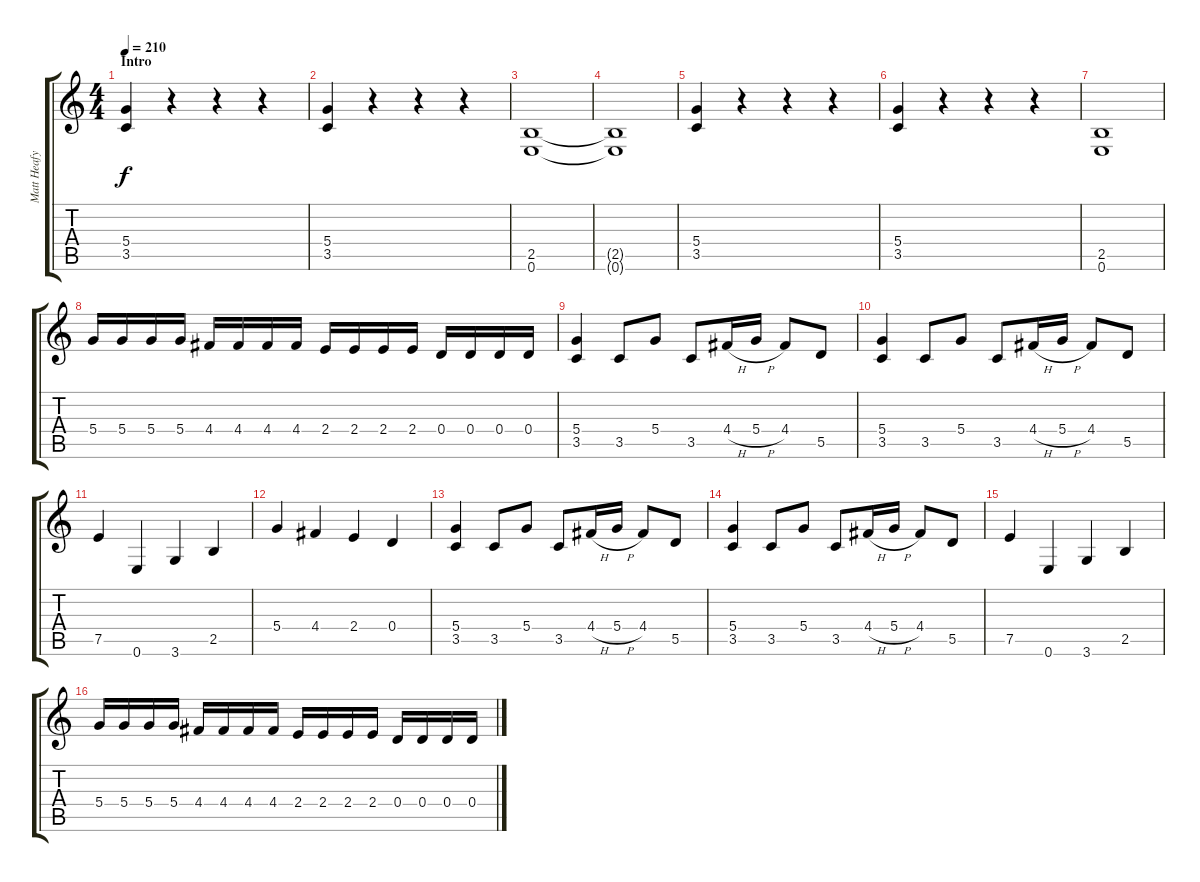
\track ("Matt Heafy" "Matt Heafy") {instrument distortionguitar}
\staff {score tabs}
\tuning (E4 B3 G3 D3 A2 E2) {hide}
\ts (4 4)
\section ("" "Intro")
\tempo 210
\clef g2
\ks c
(5.4 3.5).4{dy f instrument distortionguitar} r.4 r.4 r.4 |
(5.4 3.5).4 r.4 r.4 r.4 |
(2.5 0.6).1 |
(2.5{t} 0.6{t}).1 |
(5.4 3.5).4 r.4 r.4 r.4 |
(5.4 3.5).4 r.4 r.4 r.4 |
(2.5 0.6).1 |
5.4.16 5.4.16 5.4.16 5.4.16 4.4.16 4.4.16 4.4.16 4.4.16 2.4.16 2.4.16 2.4.16 2.4.16 0.4.16 0.4.16 0.4.16 0.4.16 |
(5.4 3.5).4 3.5.8 5.4.8 3.5.8 4.4{h}.16 5.4{h}.16 4.4.8 5.5.8 |
(5.4 3.5).4 3.5.8 5.4.8 3.5.8 4.4{h}.16 5.4{h}.16 4.4.8 5.5.8 |
7.5.4 0.6.4 3.6.4 2.5.4 |
5.4.4 4.4.4 2.4.4 0.4.4 |
(5.4 3.5).4 3.5.8 5.4.8 3.5.8 4.4{h}.16 5.4{h}.16 4.4.8 5.5.8 |
(5.4 3.5).4 3.5.8 5.4.8 3.5.8 4.4{h}.16 5.4{h}.16 4.4.8 5.5.8 |
7.5.4 0.6.4 3.6.4 2.5.4 |
5.4.16 5.4.16 5.4.16 5.4.16 4.4.16 4.4.16 4.4.16 4.4.16 2.4.16 2.4.16 2.4.16 2.4.16 0.4.16 0.4.16 0.4.16 0.4.16
